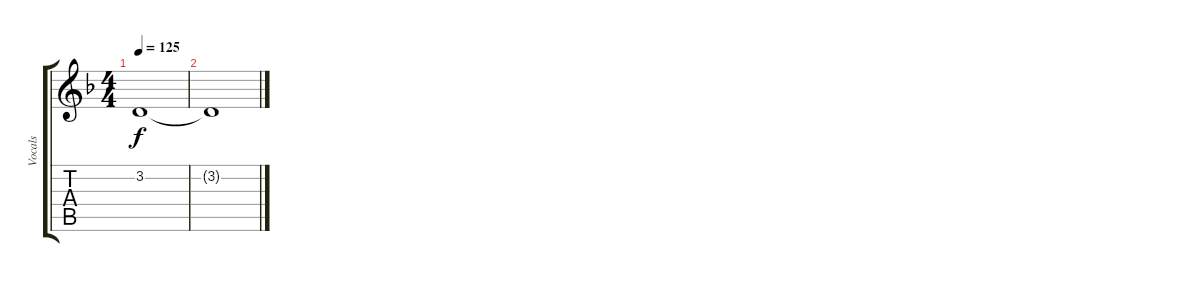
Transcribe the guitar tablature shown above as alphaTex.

\track ("Vocals" "Vocals") {instrument flute}
\staff {score tabs}
\tuning (E4 B3 G3 D3 A2 E2) {hide}
\ts (4 4)
\tempo 125
\clef g2
\ks f
3.2{t}.1{dy f volume 0} |
3.2{t}.1
